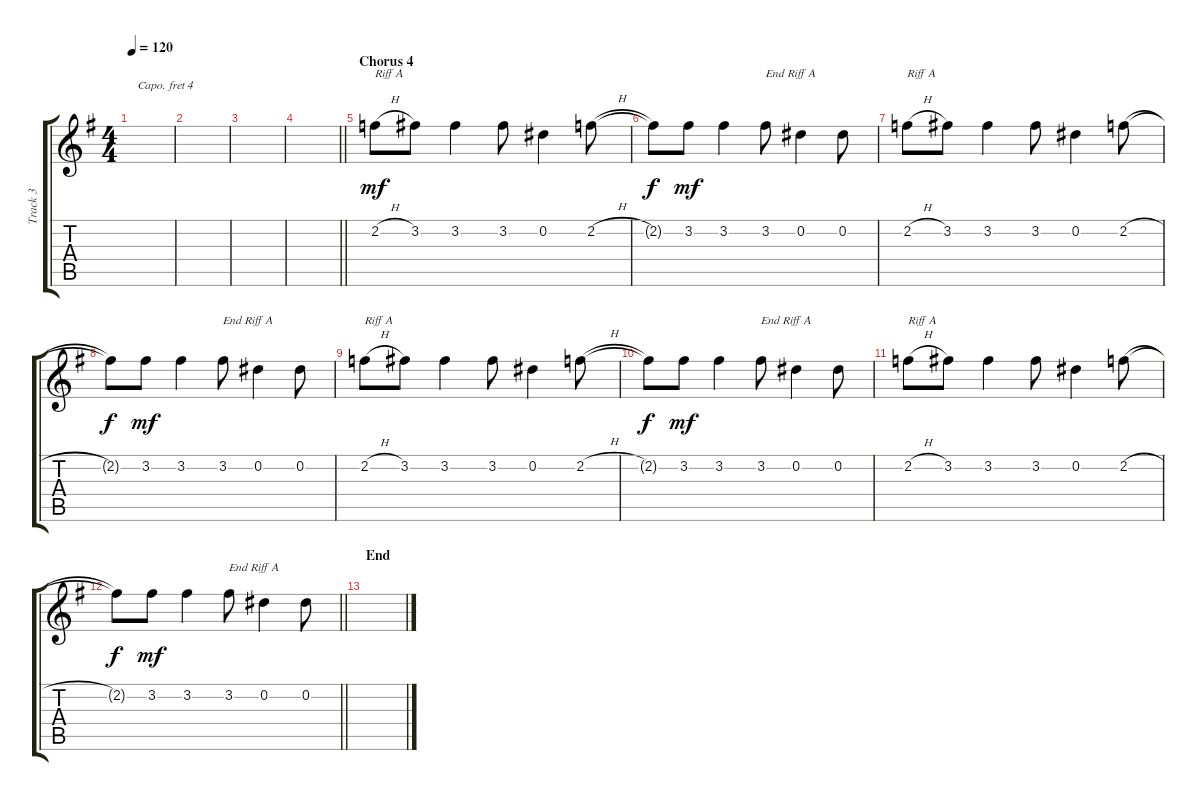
\track ("Track 3" "Track 3") {instrument acousticguitarsteel}
\staff {score tabs}
\capo 4
\tuning (E4 B3 G3 D3 A2 E2) {hide}
\ts (4 4)
\tempo 120
\clef g2
\ks g
|
|
|
\barLineRight lightlight
|
\section ("" "Chorus 4")
2.2{h}.8{txt "Riff A" dy mf} 3.2.8 3.2.4 3.2.8 0.2.4 2.2{h}.8 |
2.2{t}.8{dy f} 3.2.8{dy mf} 3.2.4 3.2.8{txt "End Riff A"} 0.2.4 0.2.8 |
2.2{h}.8{txt "Riff A"} 3.2.8 3.2.4 3.2.8 0.2.4 2.2{h}.8 |
2.2{t}.8{dy f} 3.2.8{dy mf} 3.2.4 3.2.8{txt "End Riff A"} 0.2.4 0.2.8 |
2.2{h}.8{txt "Riff A"} 3.2.8 3.2.4 3.2.8 0.2.4 2.2{h}.8 |
2.2{t}.8{dy f} 3.2.8{dy mf} 3.2.4 3.2.8{txt "End Riff A"} 0.2.4 0.2.8 |
2.2{h}.8{txt "Riff A"} 3.2.8 3.2.4 3.2.8 0.2.4 2.2{h}.8 |
\barLineRight lightlight
2.2{t}.8{dy f} 3.2.8{dy mf} 3.2.4 3.2.8{txt "End Riff A"} 0.2.4 0.2.8 |
\section ("" "End")
